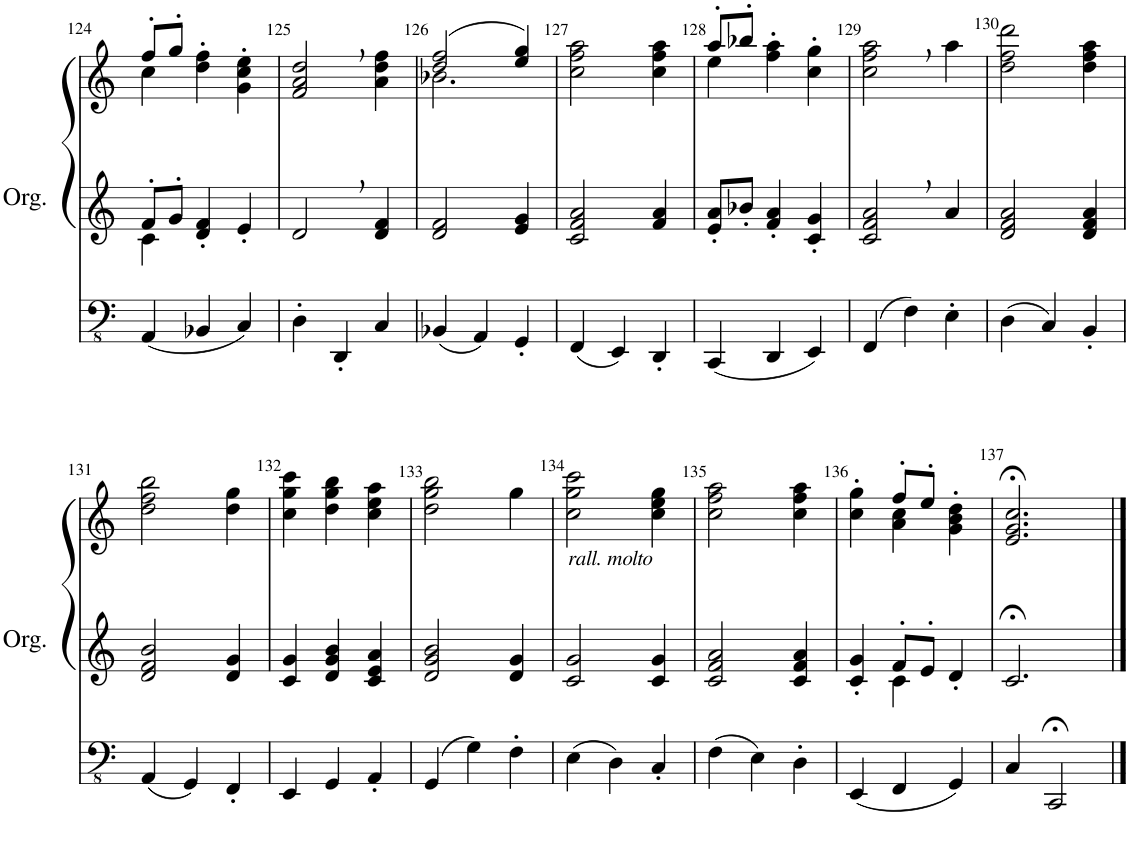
**kern	**kern	**kern
*part1	*part1	*part1
*staff3	*staff2	*staff1
*I"Orgue à tuyaux	*	*
*I'Org.	*	*
!!LO:PB:g=z
*clefFv4	*clefG2	*clefG2
*k[]	*k[]	*k[]
*M3/4	*M3/4	*M3/4
=124	=124	=124
*	*^	*^
4AAA/	8f'/L	4c\	8ff'/L	4cc\
.	8g'/J	.	8gg'/J	.
4BBB-X/	4d/' 4f/'	2ryy	4dd\' 4ff\'	2ryy
4CC/	4e'/	.	4g\' 4cc\' 4ee\'	.
*	*v	*v	*	*
*	*	*v	*v
=125	=125	=125
4DD'\	2d,/	2f/, 2a/, 2dd/,
4DDD'/	.	.
4CC/	4d/ 4f/	4a\ 4dd\ 4ff\
=126	=126	=126
*	*	*^
4BBB-X/	2d/ 2f/	(2dd/ 2ff/	2.b-X\
4AAA/	.	.	.
4GGG'/	4e/ 4g/	4ee/ 4gg/)	.
*	*	*v	*v
=127	=127	=127
4FFF/	2c/ 2f/ 2a/	2cc\ 2ff\ 2aa\
4EEE/	.	.
4DDD'/	4f/ 4a/	4cc\ 4ff\ 4aa\
=128	=128	=128
*	*	*^
4CCC/	8e/' 8a/'L	8aa'/L	4ee\
.	8b-X'/J	8bb-X'/J	.
4DDD/	4f/' 4a/'	4ff\' 4aa\'	2ryy
4EEE/	4c/' 4g/'	4cc\' 4gg\'	.
*	*	*v	*v
=129	=129	=129
4FFF/	2c/, 2f/, 2a/,	2cc\, 2ff\, 2aa\,
4FF\	.	.
4EE'\	4a/	4aa\
=130	=130	=130
4DD\	2d/ 2f/ 2a/	2dd\ 2ff\ 2ddd\
4CC/	.	.
4BBB'/	4d/ 4f/ 4a/	4dd\ 4ff\ 4aa\
!!LO:LB:g=z
=131	=131	=131
4AAA/	2d/ 2f/ 2b/	2dd\ 2ff\ 2bb\
4GGG/	.	.
4FFF'/	4d/ 4g/	4dd\ 4gg\
=132	=132	=132
4EEE/	4c/ 4g/	4cc\ 4gg\ 4ccc\
4GGG/	4d/ 4g/ 4b/	4dd\ 4gg\ 4bb\
4AAA'/	4c/ 4e/ 4a/	4cc\ 4ee\ 4aa\
=133	=133	=133
4GGG/	2d/ 2g/ 2b/	2dd\ 2gg\ 2bb\
4GG\	.	.
4FF'\	4d/ 4g/	4gg\
=134	=134	=134
!	!	!LO:TX:b:i:t=rall. molto
4EE\	2c/ 2g/	2cc\ 2gg\ 2ccc\
4DD\	.	.
4CC'/	4c/ 4g/	4cc\ 4ee\ 4gg\
=135	=135	=135
4FF\	2c/ 2f/ 2a/	2cc\ 2ff\ 2aa\
4EE\	.	.
4DD'\	4c/ 4f/ 4a/	4cc\ 4ff\ 4aa\
=136	=136	=136
*	*^	*^
4EEE/	4c/' 4g/'	4ryy	4cc\' 4gg\'	4ryy
4FFF/	8f'/L	4c\	8ff'/L	4a\ 4cc\
.	8e'/J	.	8ee'/J	.
4GGG/	4d'/	4ryy	4g\' 4b\' 4dd\'	4ryy
*	*v	*v	*	*
*	*	*v	*v
=137	=137	=137
4CC/	2.c;</	2.e/;< 2.g/;< 2.cc/;<
2CCC;</	.	.
==	==	==
*-	*-	*-
